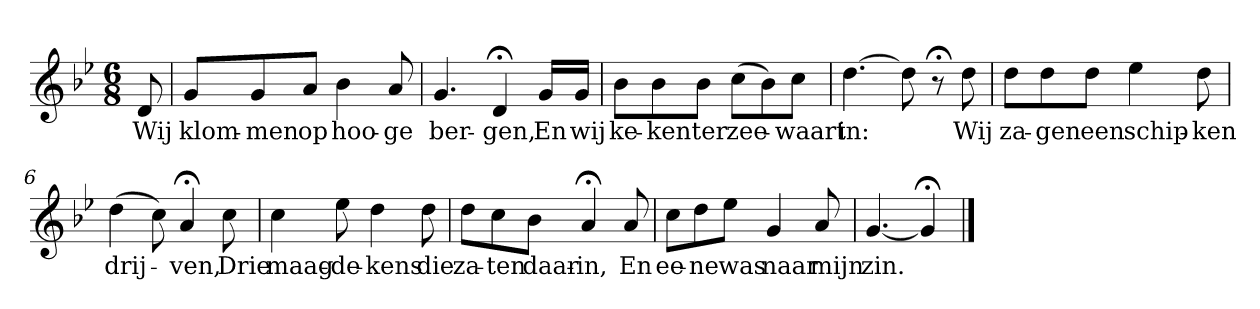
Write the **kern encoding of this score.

**kern	**text
*part1	*part1
*staff1	*staff1
*k[b-e-]	*
*g:	*
*M6/8	*
*MM120	*
=	=
8d	Wij
=1	=1
8gL	klom-
8g	-men
8aJ	op
4b-	hoo-
8a	-ge
=2	=2
4.g	ber-
4d;<	-gen,
16gLL	En
16gJJ	wij
=3	=3
8b-L	ke-
8b-	-ken
8b-J	ter
(8ccL	zee-
8b-)	.
8ccJ	-waart
=4	=4
[4.dd	in:
8dd]	.
8r;<	.
8dd	Wij
=5	=5
8ddL	za-
8dd	-gen
8ddJ	een
4ee-	schip-
8dd	-ken
=6	=6
(4dd	drij-
8cc)	.
4a;<	-ven,
8cc	Drie
=7	=7
4cc	maag-
8ee-	-de-
4dd	-kens
8dd	die
=8	=8
8ddL	za-
8cc	-ten
8b-J	daar-
4a;<	-in,
8a	En
=9	=9
8ccL	ee-
8dd	-ne
8ee-J	was
4g	naar
8a	mijn
=10	=10
[4.g	zin.
4g;<]	.
==	==
*-	*-
